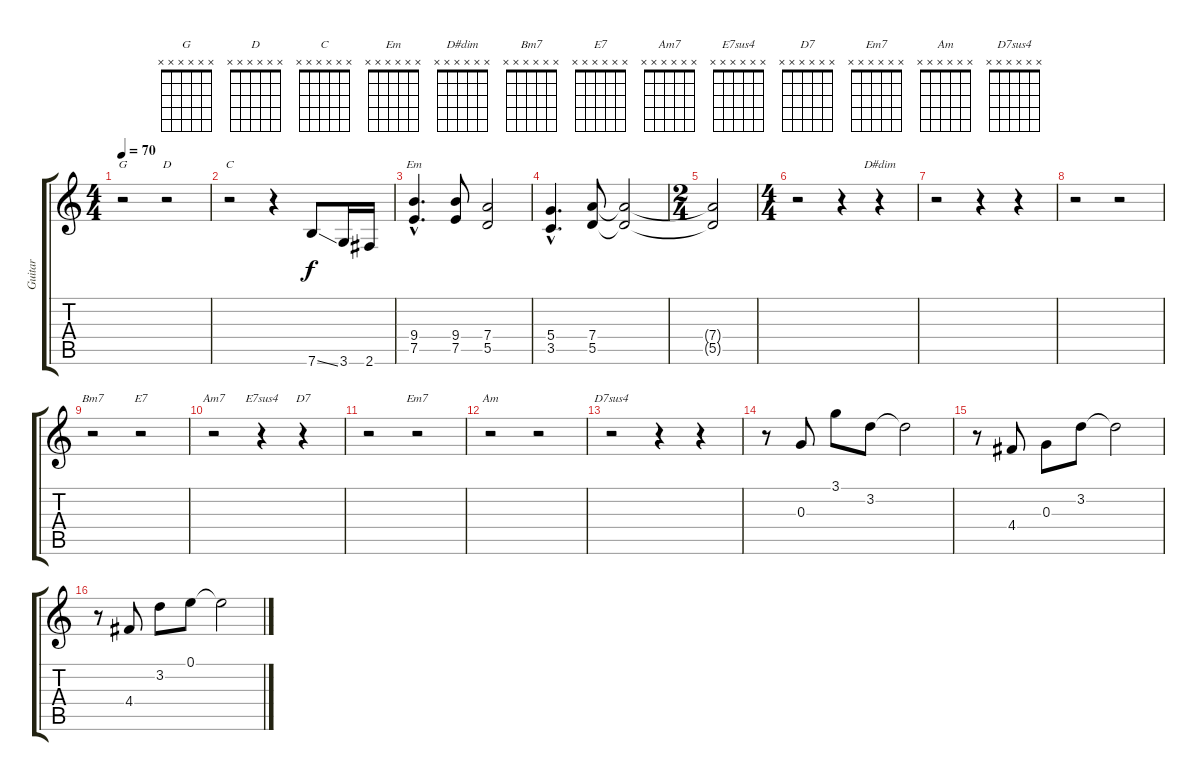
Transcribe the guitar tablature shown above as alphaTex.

\track ("Guitar" "Guitar") {instrument electricguitarclean}
\staff {score tabs}
\tuning (E4 B3 G3 D3 A2 E2) {hide}
\chord ("G" x x x x x x) {firstfret 0}
\chord ("D" x x x x x x) {firstfret 0}
\chord ("C" x x x x x x) {firstfret 0}
\chord ("Em" x x x x x x) {firstfret 0}
\chord ("D#dim" x x x x x x) {firstfret 0}
\chord ("Bm7" x x x x x x) {firstfret 0}
\chord ("E7" x x x x x x) {firstfret 0}
\chord ("Am7" x x x x x x) {firstfret 0}
\chord ("E7sus4" x x x x x x) {firstfret 0}
\chord ("D7" x x x x x x) {firstfret 0}
\chord ("Em7" x x x x x x) {firstfret 0}
\chord ("Am" x x x x x x) {firstfret 0}
\chord ("D7sus4" x x x x x x) {firstfret 0}
\ts (4 4)
\tempo 70
\clef g2
\ks c
r.2{ch "G" dy f instrument electricguitarclean} r.2{ch "D"} |
r.2{ch "C"} r.4 7.6{ss}.8 3.6.16 2.6.16 |
(9.4{hac} 7.5{hac}).4{d ch "Em"} (9.4 7.5).8 (7.4 5.5).2 |
(5.4{hac} 3.5{hac}).4{d} (7.4 5.5).8 (7.4{t} 5.5{t}).2 |
\ts (2 4)
(7.4{t} 5.5{t}).2 |
\ts (4 4)
r.2 r.4 r.4{ch "D#dim"} |
r.2 r.4 r.4 |
r.2 r.2 |
r.2{ch "Bm7"} r.2{ch "E7"} |
r.2{ch "Am7"} r.4{ch "E7sus4"} r.4{ch "D7"} |
r.2 r.2{ch "Em7"} |
r.2{ch "Am"} r.2 |
r.2{ch "D7sus4"} r.4 r.4 |
r.8 0.3.8 3.1.8 3.2.8 3.2{t}.2 |
r.8 4.4.8 0.3.8 3.2.8 3.2{t}.2 |
r.8 4.4.8 3.2.8 0.1.8 0.1{t}.2
